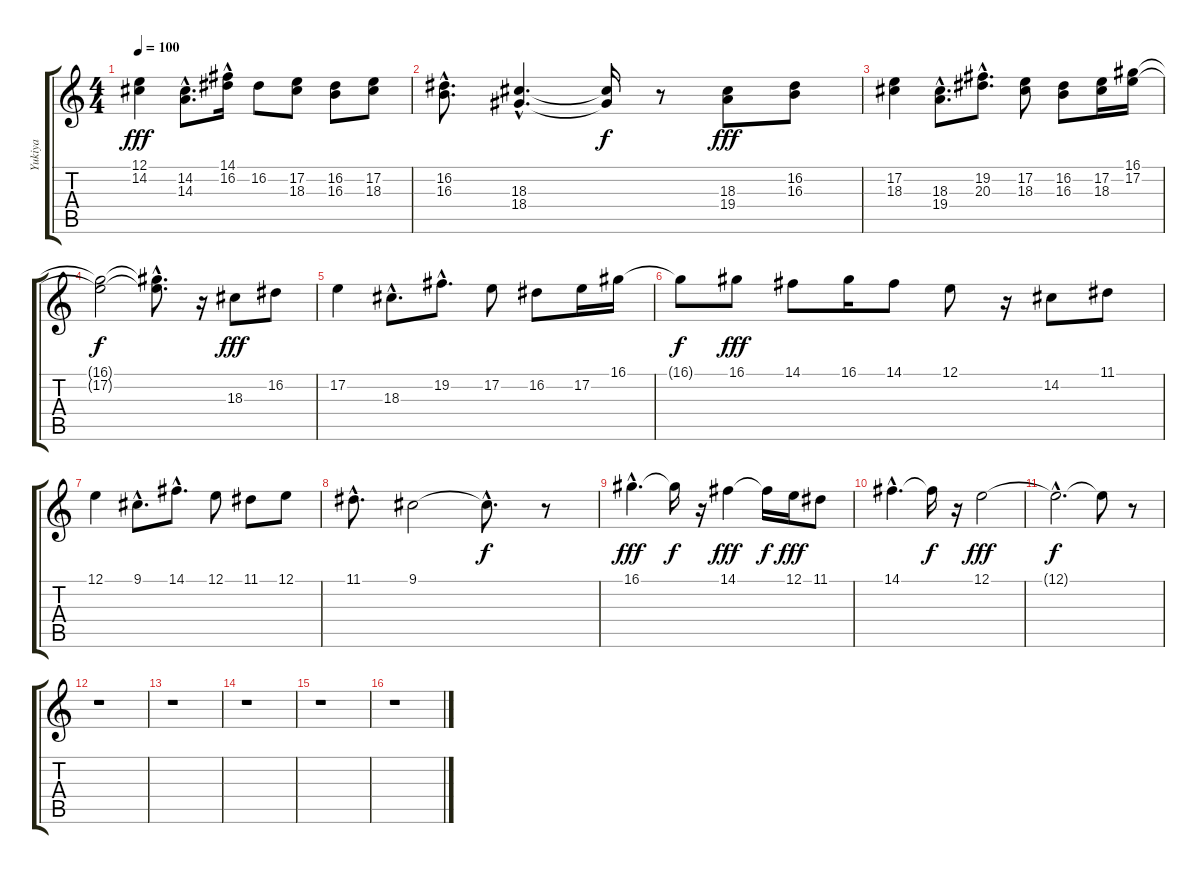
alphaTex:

\track ("Yukiya" "Yukiya") {instrument fx3crystal}
\staff {score tabs}
\tuning (E4 B3 G3 D3 A2 E2) {hide}
\ts (4 4)
\tempo 100
\clef g2
\ks c
(12.1 14.2).4{dy fff} (14.2{hac} 14.3{hac}).8{d} (14.1{hac} 16.2).16 16.2.8 (17.2 18.3).8 (16.2 16.3).8 (17.2 18.3).8 |
(16.2{hac} 16.3{hac}).8{d} (18.3{hac} 18.4{hac}).4{d} (18.3{t} 18.4{t}).16{dy f} r.8 (18.3 19.4).8{dy fff} (16.2 16.3).8 |
(17.2 18.3).4 (18.3{hac} 19.4).8{d} (19.2{hac} 20.3{hac}).8{d} (17.2 18.3).8 (16.2 16.3).8 (17.2 18.3).16 (16.1 17.2).16 |
(16.1{t} 17.2{t}).2{dy f} (16.1{hac t} 17.2{hac t}).8{d} r.16 18.3.8{dy fff} 16.2.8 |
17.2.4 18.3{hac}.8{d} 19.2{hac}.8{d} 17.2.8 16.2.8 17.2.16 16.1.16 |
16.1{t}.8{dy f} 16.1.8{dy fff} 14.1.8 16.1.16 14.1.8 12.1.8 r.16 14.2.8 11.1.8 |
12.1.4 9.1{hac}.8{d} 14.1{hac}.8{d} 12.1.8 11.1.8 12.1.8 |
11.1{hac}.8{d} 9.1.2 9.1{hac t}.8{d dy f} r.8 |
16.1{hac}.4{d dy fff} 16.1{t}.16{dy f} r.16 14.1.4{dy fff} 14.1{t}.16{dy f} 12.1.16{dy fff} 11.1.8 |
14.1{hac}.4{d} 14.1{t}.16{dy f} r.16 12.1.2{dy fff} |
12.1{hac t}.2{d dy f} 12.1{t}.8 r.8 |
r.1 |
r.1 |
r.1 |
r.1 |
r.1
